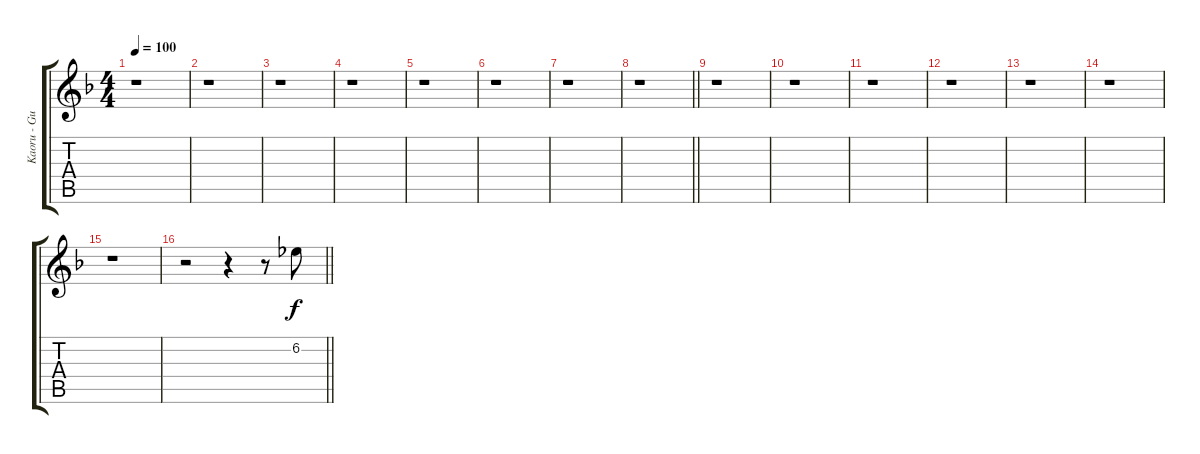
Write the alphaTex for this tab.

\track ("Kaoru - Guitar 2" "Kaoru - Gu") {instrument overdrivenguitar}
\staff {score tabs}
\tuning (D4 A3 F3 C3 G2 D2) {hide}
\ts (4 4)
\tempo 100
\clef g2
\ks f
r.1{dy f} |
r.1 |
r.1 |
r.1 |
r.1 |
r.1 |
r.1 |
\barLineRight lightlight
r.1 |
r.1 |
r.1 |
r.1 |
r.1 |
r.1 |
r.1 |
r.1 |
\barLineRight lightlight
r.2 r.4 r.8 6.2.8
